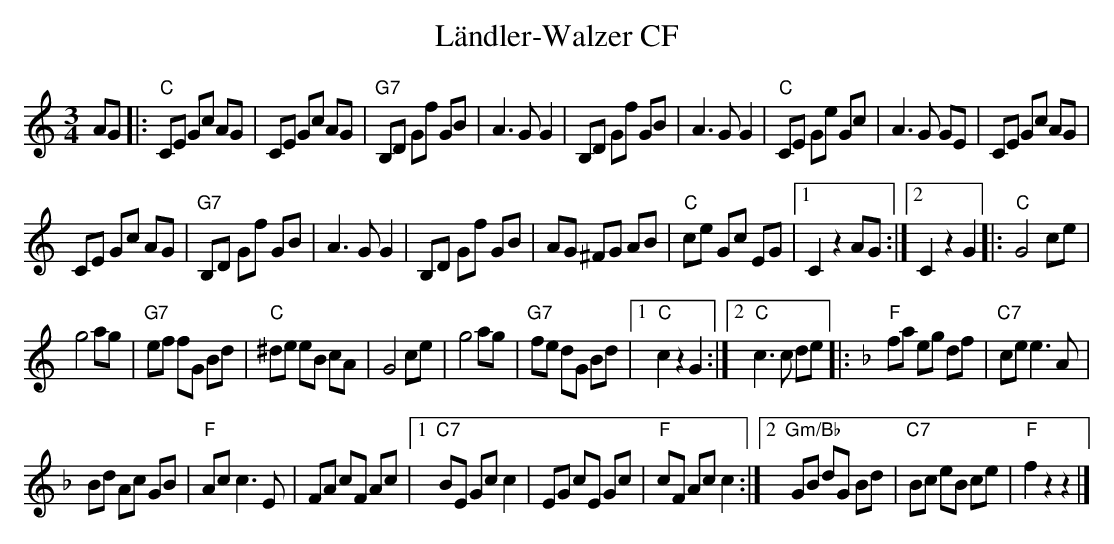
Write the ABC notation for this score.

X:1
T: L\"andler-Walzer CF
M:3/4
L:1/8
K:C
AG |: "C"CE Gc AG | CE Gc AG | "G7"B,D Gf GB | A3GG2 | B,D Gf GB | A3GG2 | "C"CE Ge Gc | A3G GE | CE Gc AG |
CE Gc AG | "G7"B,D Gf GB | A3GG2 | B,D Gf GB | AG ^FG AB | "C"ce Gc EG |1 C2z2AG :|2 C2z2G2 |:"C"G4 ce |
g4 ag | "G7"ef fG Bd | "C"^de eB cA | G4 ce | g4 ag | "G7"fe dG Bd |1 "C"c2z2G2 :|2 "C"c3c de |: [K:F] "F"fa eg df | "C7"ce e3A |
Bd Ac GB | "F"Ac c3E | FA cF Ac |1 "C7"BE Gc c2 | EG cE Gc | "F"cF Ac c2 :|2 "Gm/Bb"GB dG Bd | "C7"Bc eB ce | "F"f2z2z2 |]
